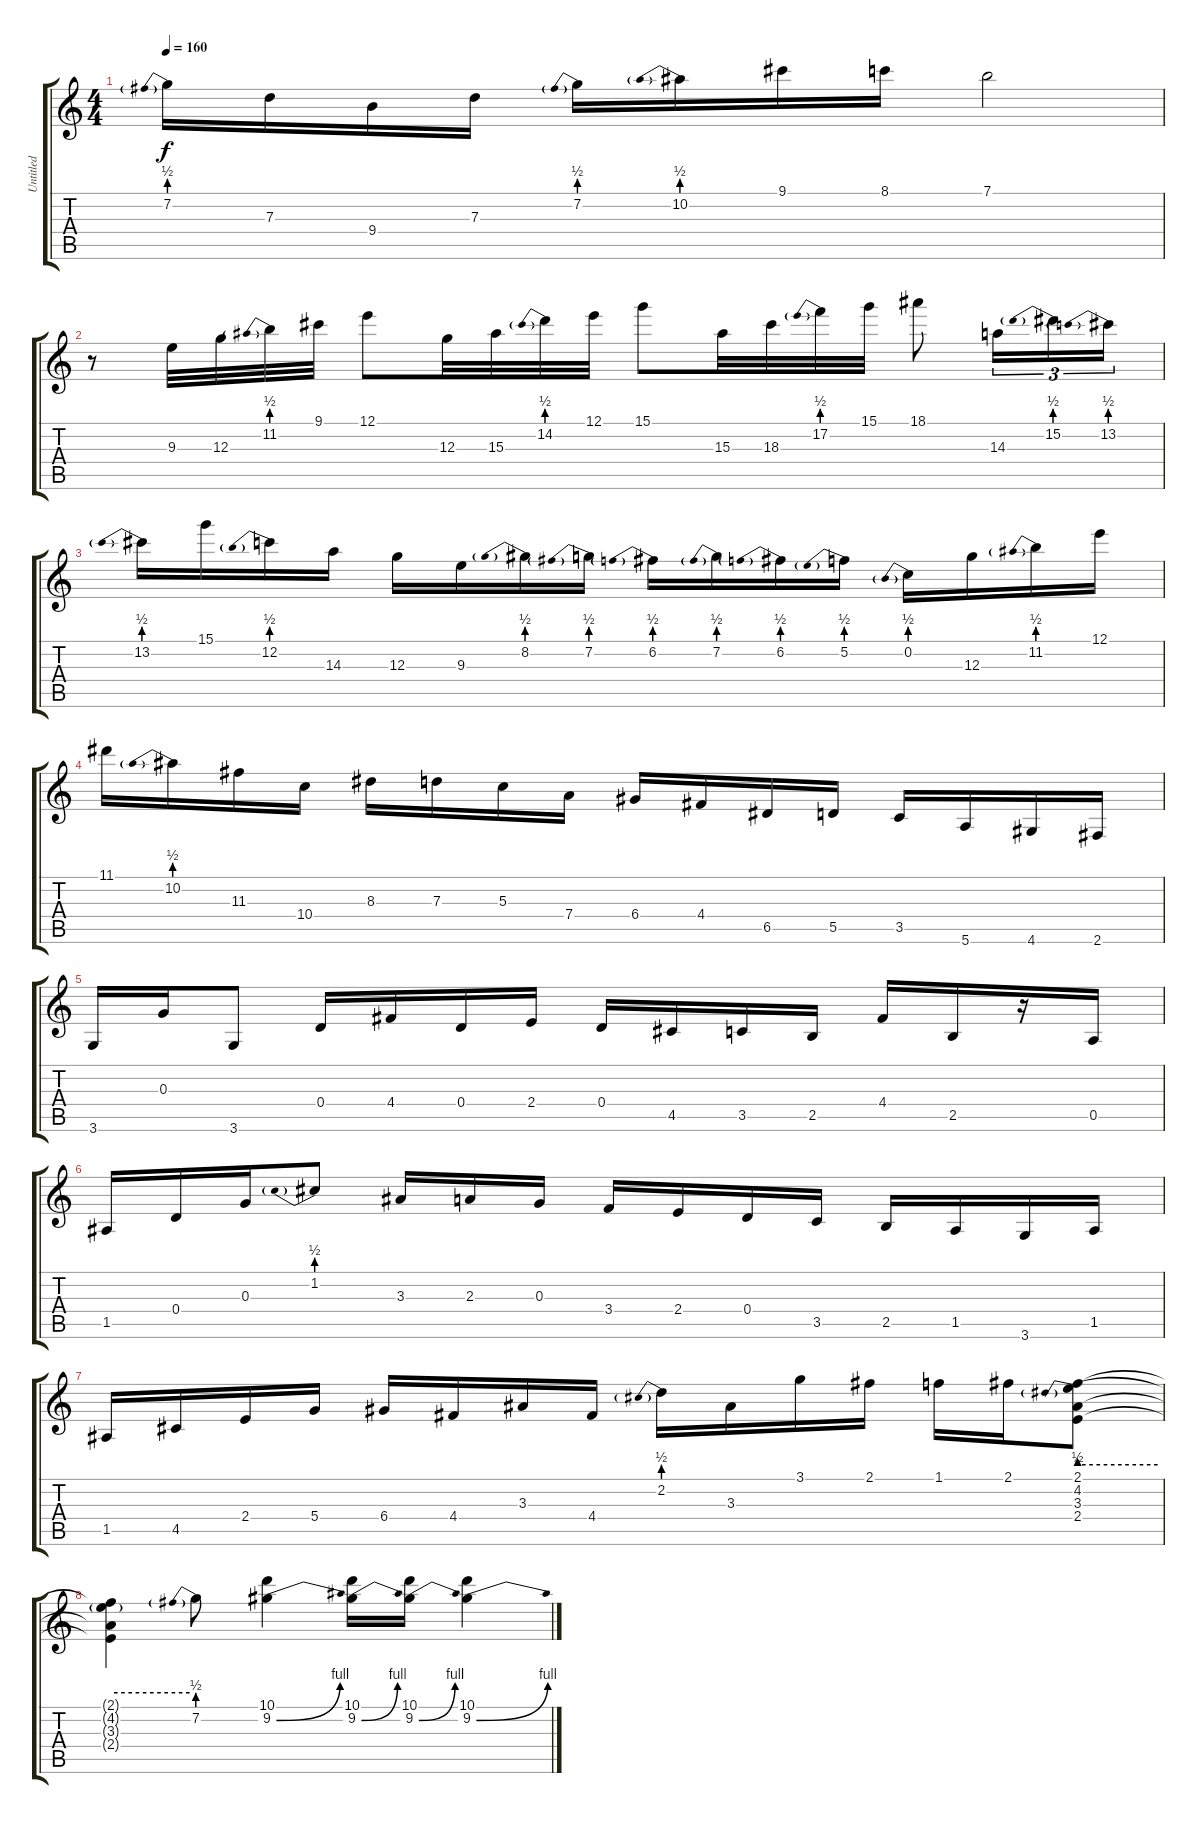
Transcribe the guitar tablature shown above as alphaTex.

\track ("Untitled" "Untitled") {instrument acousticguitarsteel}
\staff {score tabs}
\tuning (E4 B3 G3 D3 A2 E2) {hide}
\ts (4 4)
\tempo 160
\clef g2
\ks c
7.2{be (prebend 0 2 60 2)}.16{dy f} 7.3.16 9.4.16 7.3.16 7.2{be (prebend 0 2 60 2)}.16 10.2{be (prebend 0 2 60 2)}.16 9.1.16 8.1.16 7.1.2 |
r.8 9.3.32 12.3.32 11.2{be (prebend 0 2 60 2)}.32 9.1.32 12.1.8 12.3.32 15.3.32 14.2{be (prebend 0 2 60 2)}.32 12.1.32 15.1.8 15.3.32 18.3.32 17.2{be (prebend 0 2 60 2)}.32 15.1.32 18.1.8 14.3.16{tu (3 2)} 15.2{be (prebend 0 2 60 2)}.16{tu (3 2)} 13.2{be (prebend 0 2 60 2)}.16{tu (3 2)} |
13.2{be (prebend 0 2 60 2)}.16 15.1.16 12.2{be (prebend 0 2 60 2)}.16 14.3.16 12.3.16 9.3.16 8.2{be (prebend 0 2 60 2)}.16 7.2{be (prebend 0 2 60 2)}.16 6.2{be (prebend 0 2 60 2)}.16 7.2{be (prebend 0 2 60 2)}.16 6.2{be (prebend 0 2 60 2)}.16 5.2{be (prebend 0 2 60 2)}.16 0.2{be (prebend 0 2 60 2)}.16 12.3.16 11.2{be (prebend 0 2 60 2)}.16 12.1.16 |
11.1.16 10.2{be (prebend 0 2 60 2)}.16 11.3.16 10.4.16 8.3.16 7.3.16 5.3.16 7.4.16 6.4.16 4.4.16 6.5.16 5.5.16 3.5.16 5.6.16 4.6.16 2.6.16 |
3.6.16 0.3.16 3.6.8 0.4.16 4.4.16 0.4.16 2.4.16 0.4.16 4.5.16 3.5.16 2.5.16 4.4.16 2.5.16 r.16 0.5.16 |
1.5.16 0.4.16 0.3.16 1.2{be (prebend 0 2 60 2)}.8 3.3.16 2.3.16 0.3.16 3.4.16 2.4.16 0.4.16 3.5.16 2.5.16 1.5.16 3.6.16 1.5.16 |
1.5.16 4.5.16 2.4.16 5.4.16 6.4.16 4.4.16 3.3.16 4.4.16 2.2{be (prebend 0 2 60 2)}.16 3.3.16 3.1.16 2.1.16 1.1.16 2.1.16 (2.1 4.2{be (prebend 0 2 60 2)} 3.3 2.4).8 |
(2.1{t} 4.2{be (hold 0 2 60 2) t} 3.3{t} 2.4{t}).4 7.2{be (prebend 0 2 60 2)}.8 (10.1 9.2{be (bend 0 0 60 4)}).4 (10.1 9.2{be (bend 0 0 60 4)}).16 (10.1 9.2{be (bend 0 0 60 4)}).16 (10.1 9.2{be (bend 0 0 60 4)}).4
